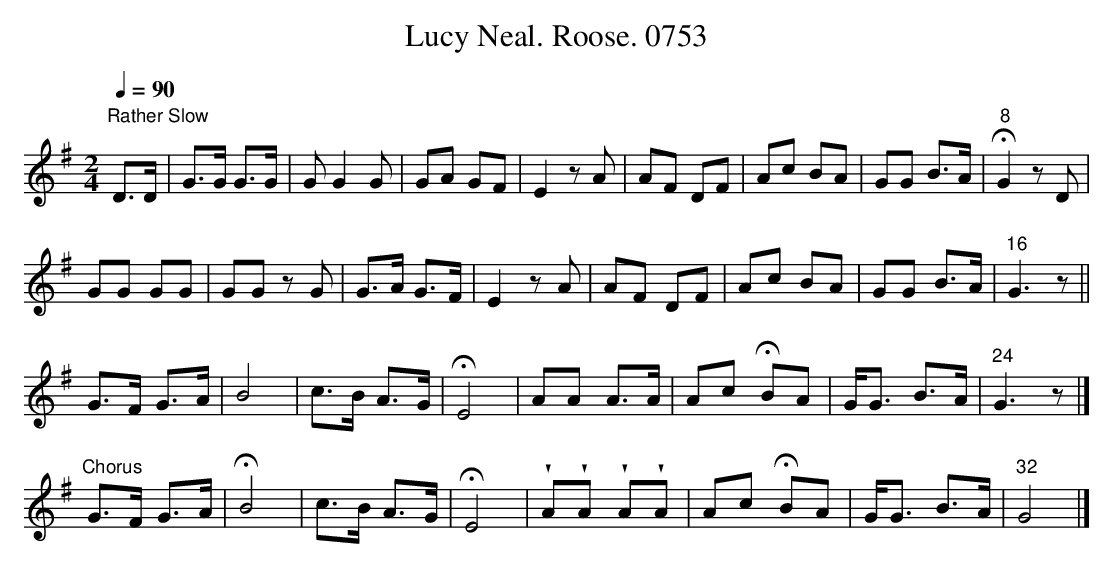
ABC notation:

X:1
T:Lucy Neal. Roose. 0753
M:2/4
L:1/8
Q:1/4=90
U:w=!wedge!
K:G
"Rather Slow" D>D|G>G G>G |GG2G |GA GF |E2zA |AF DF |Ac BA |GG B>A |"8"!fermata!G2 zD |
GG GG |GGz G |G>A G>F |E2zA |AF DF |Ac BA |GG B>A |"16"G3z ||
G>F G>A |B4 |c>B A>G |!fermata!E4 |AA A>A|Ac !fermata!BA |G<G B>A |"24"G3 z|]
"Chorus"G>F G>A |!fermata!B4 |c>B A>G |!fermata!E4 |wAwA wAwA |Ac !fermata!BA |G<G B>A |"32"G4|]
